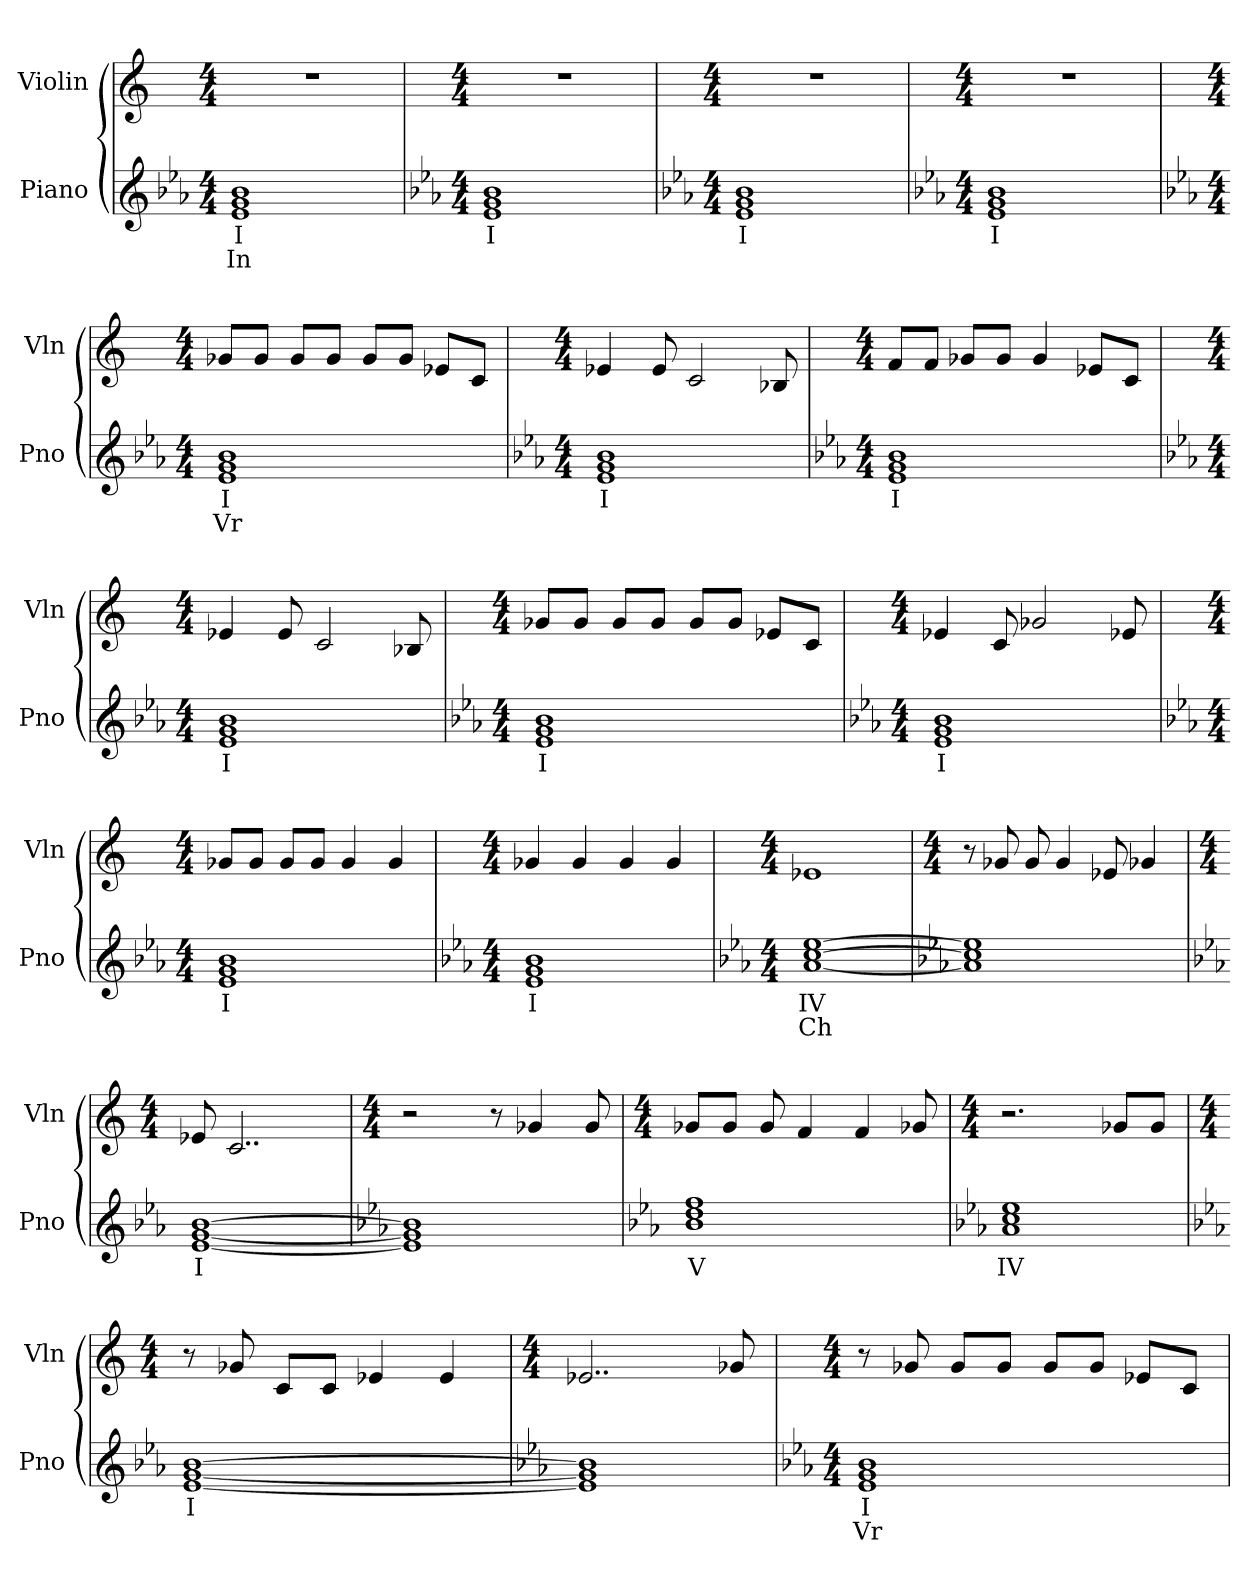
**kern	**text	**text	**kern
*part2	*part2	*part2	*part1
*staff2	*staff2	*staff2	*staff1
*I"Piano	*	*	*I"Violin
*I'Pno	*	*	*I'Vln
*k[b-e-a-]	*	*	*
*E-:	*	*	*
*M4/4	*	*	*M4/4
=	=	=	=
1e- 1g 1b-	I	In	1r
=	=	=	=
*k[b-e-a-]	*	*	*
*E-:	*	*	*
*M4/4	*	*	*M4/4
1e- 1g 1b-	I	.	1r
=	=	=	=
*k[b-e-a-]	*	*	*
*E-:	*	*	*
*M4/4	*	*	*M4/4
1e- 1g 1b-	I	.	1r
=	=	=	=
*k[b-e-a-]	*	*	*
*E-:	*	*	*
*M4/4	*	*	*M4/4
1e- 1g 1b-	I	.	1r
=	=	=	=
*k[b-e-a-]	*	*	*
*E-:	*	*	*
*M4/4	*	*	*M4/4
1e- 1g 1b-	I	Vr	8g-XL
.	.	.	8g-J
.	.	.	8g-L
.	.	.	8g-J
.	.	.	8g-L
.	.	.	8g-J
.	.	.	8e-XL
.	.	.	8cJ
=	=	=	=
*k[b-e-a-]	*	*	*
*E-:	*	*	*
*M4/4	*	*	*M4/4
1e- 1g 1b-	I	.	4e-X
.	.	.	8e-
.	.	.	2c
.	.	.	8B-X
=	=	=	=
*k[b-e-a-]	*	*	*
*E-:	*	*	*
*M4/4	*	*	*M4/4
1e- 1g 1b-	I	.	8fL
.	.	.	8fJ
.	.	.	8g-XL
.	.	.	8g-J
.	.	.	4g-
.	.	.	8e-XL
.	.	.	8cJ
=	=	=	=
*k[b-e-a-]	*	*	*
*E-:	*	*	*
*M4/4	*	*	*M4/4
1e- 1g 1b-	I	.	4e-X
.	.	.	8e-
.	.	.	2c
.	.	.	8B-X
=	=	=	=
*k[b-e-a-]	*	*	*
*E-:	*	*	*
*M4/4	*	*	*M4/4
1e- 1g 1b-	I	.	8g-XL
.	.	.	8g-J
.	.	.	8g-L
.	.	.	8g-J
.	.	.	8g-L
.	.	.	8g-J
.	.	.	8e-XL
.	.	.	8cJ
=	=	=	=
*k[b-e-a-]	*	*	*
*E-:	*	*	*
*M4/4	*	*	*M4/4
1e- 1g 1b-	I	.	4e-X
.	.	.	8c
.	.	.	2g-X
.	.	.	8e-X
=	=	=	=
*k[b-e-a-]	*	*	*
*E-:	*	*	*
*M4/4	*	*	*M4/4
1e- 1g 1b-	I	.	8g-XL
.	.	.	8g-J
.	.	.	8g-L
.	.	.	8g-J
.	.	.	4g-
.	.	.	4g-
=	=	=	=
*k[b-e-a-]	*	*	*
*E-:	*	*	*
*M4/4	*	*	*M4/4
1e- 1g 1b-	I	.	4g-X
.	.	.	4g-
.	.	.	4g-
.	.	.	4g-
=	=	=	=
*k[b-e-a-]	*	*	*
*E-:	*	*	*
*M4/4	*	*	*M4/4
[1a- [1cc [1ee-	IV	Ch	1e-X
=	=	=	=
*k[b-e-a-]	*	*	*
*E-:	*	*	*
*	*	*	*M4/4
1a-] 1cc] 1ee-]	.	.	8r
.	.	.	8g-X
.	.	.	8g-
.	.	.	4g-
.	.	.	8e-X
.	.	.	4g-X
=	=	=	=
*k[b-e-a-]	*	*	*
*E-:	*	*	*
*	*	*	*M4/4
[1e- [1g [1b-	I	.	8e-X
.	.	.	2..c
=	=	=	=
*k[b-e-a-]	*	*	*
*E-:	*	*	*
*	*	*	*M4/4
1e-] 1g] 1b-]	.	.	2r
.	.	.	8r
.	.	.	4g-X
.	.	.	8g-
=	=	=	=
*k[b-e-a-]	*	*	*
*E-:	*	*	*
*	*	*	*M4/4
1b- 1dd 1ff	V	.	8g-XL
.	.	.	8g-J
.	.	.	8g-
.	.	.	4f
.	.	.	4f
.	.	.	8g-X
=	=	=	=
*k[b-e-a-]	*	*	*
*E-:	*	*	*
*	*	*	*M4/4
1a- 1cc 1ee-	IV	.	2.r
.	.	.	8g-XL
.	.	.	8g-J
=	=	=	=
*k[b-e-a-]	*	*	*
*E-:	*	*	*
*	*	*	*M4/4
[1e- [1g [1b-	I	.	8r
.	.	.	8g-X
.	.	.	8cL
.	.	.	8cJ
.	.	.	4e-X
.	.	.	4e-
=	=	=	=
*k[b-e-a-]	*	*	*
*E-:	*	*	*
*	*	*	*M4/4
1e-] 1g] 1b-]	.	.	2..e-X
.	.	.	8g-X
=	=	=	=
*k[b-e-a-]	*	*	*
*E-:	*	*	*
*M4/4	*	*	*M4/4
1e- 1g 1b-	I	Vr	8r
.	.	.	8g-X
.	.	.	8g-L
.	.	.	8g-J
.	.	.	8g-L
.	.	.	8g-J
.	.	.	8e-XL
.	.	.	8cJ
=	=	=	=
*-	*-	*-	*-
